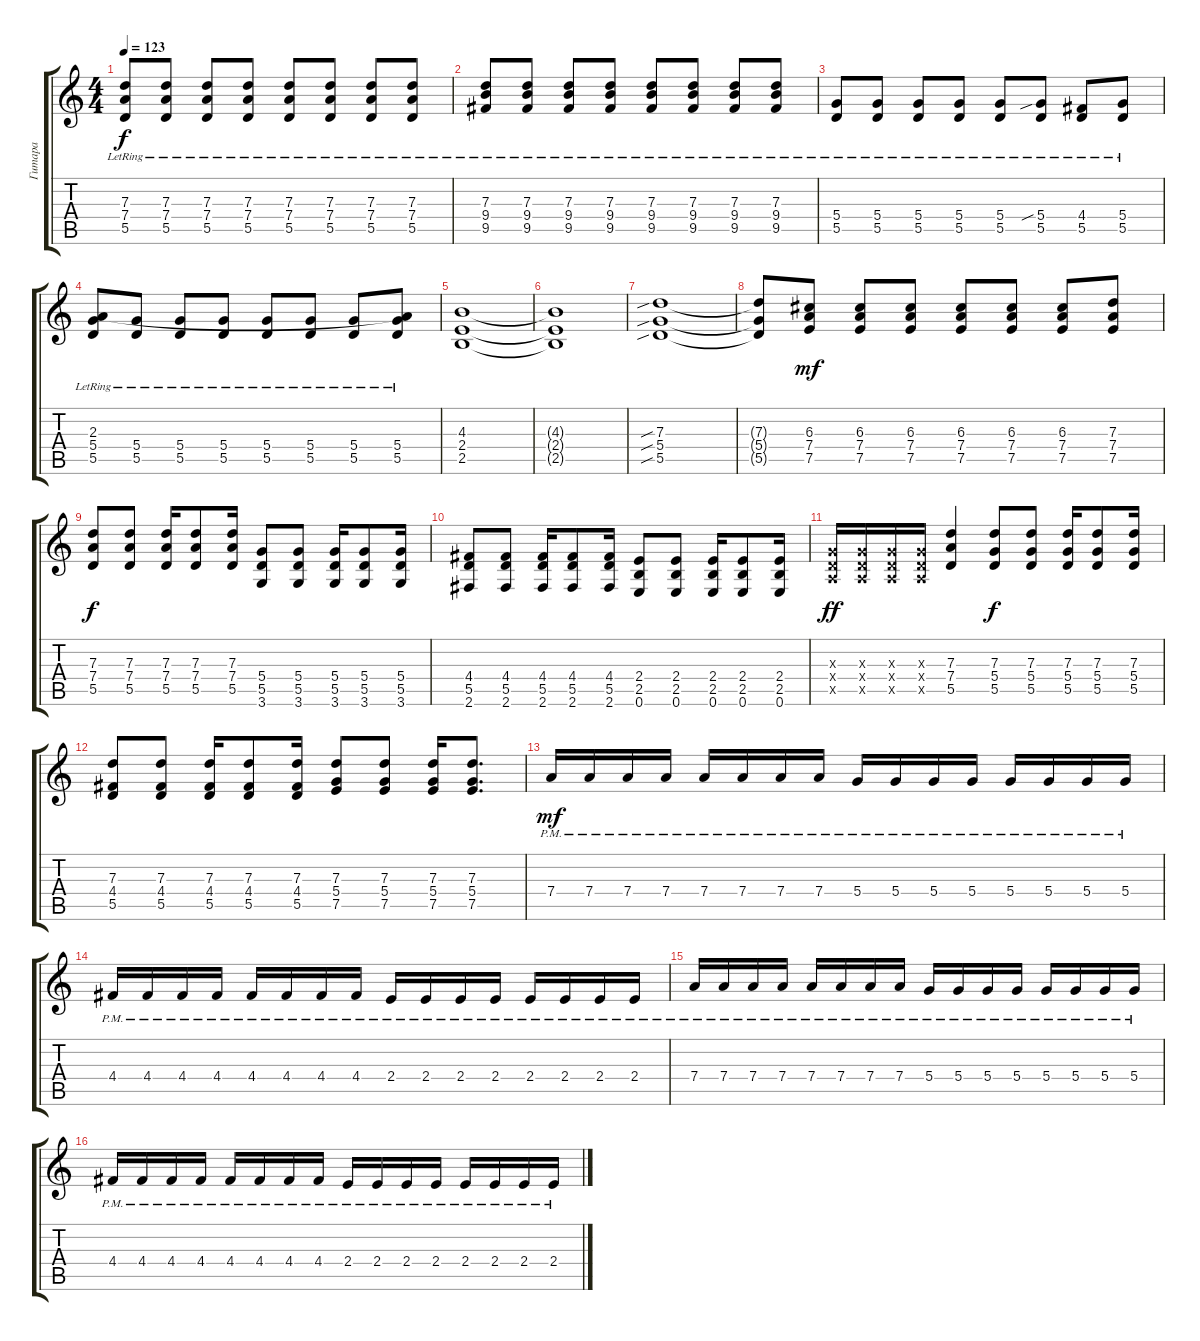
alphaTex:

\track ("Гитара" "Гитара") {instrument distortionguitar}
\staff {score tabs}
\tuning (E4 B3 G3 D3 A2 E2) {hide}
\ts (4 4)
\tempo 123
\clef g2
\ks c
(7.3{lr} 7.4{lr} 5.5{lr}).8{dy f} (7.3{lr} 7.4{lr} 5.5{lr}).8 (7.3{lr} 7.4{lr} 5.5{lr}).8 (7.3{lr} 7.4{lr} 5.5{lr}).8 (7.3{lr} 7.4{lr} 5.5{lr}).8 (7.3{lr} 7.4{lr} 5.5{lr}).8 (7.3{lr} 7.4{lr} 5.5{lr}).8 (7.3{lr} 7.4{lr} 5.5{lr}).8 |
(7.3{lr} 9.4{lr} 9.5{lr}).8 (7.3{lr} 9.4{lr} 9.5{lr}).8 (7.3{lr} 9.4{lr} 9.5{lr}).8 (7.3{lr} 9.4{lr} 9.5{lr}).8 (7.3{lr} 9.4{lr} 9.5{lr}).8 (7.3{lr} 9.4{lr} 9.5{lr}).8 (7.3{lr} 9.4{lr} 9.5{lr}).8 (7.3{lr} 9.4{lr} 9.5{lr}).8 |
(5.4{lr} 5.5{lr}).8 (5.4{lr} 5.5{lr}).8 (5.4{lr} 5.5{lr}).8 (5.4{lr} 5.5{lr}).8 (5.4{lr} 5.5{lr}).8 (5.4{sib lr} 5.5{lr}).8 (4.4{lr} 5.5{lr}).8 (5.4{lr} 5.5{lr}).8 |
(2.3{lr} 5.4{lr} 5.5{lr}).8 (5.4{lr} 5.5{lr}).8 (5.4{lr} 5.5{lr}).8 (5.4{lr} 5.5{lr}).8 (5.4{lr} 5.5{lr}).8 (5.4{lr} 5.5{lr}).8 (5.4{lr} 5.5{lr}).8 (2.3{t} 5.4{lr} 5.5{lr}).8 |
(4.3 2.4 2.5).1 |
(4.3{t} 2.4{t} 2.5{t}).1 |
(7.3{sib} 5.4{sib} 5.5{sib}).1 |
(7.3{t} 5.4{t} 5.5{t}).8 (6.3 7.4 7.5).8{dy mf} (6.3 7.4 7.5).8 (6.3 7.4 7.5).8 (6.3 7.4 7.5).8 (6.3 7.4 7.5).8 (6.3 7.4 7.5).8 (7.3 7.4 7.5).8 |
(7.3 7.4 5.5).8{dy f} (7.3 7.4 5.5).8 (7.3 7.4 5.5).16 (7.3 7.4 5.5).8 (7.3 7.4 5.5).16 (5.4 5.5 3.6).8 (5.4 5.5 3.6).8 (5.4 5.5 3.6).16 (5.4 5.5 3.6).8 (5.4 5.5 3.6).16 |
(4.4 5.5 2.6).8 (4.4 5.5 2.6).8 (4.4 5.5 2.6).16 (4.4 5.5 2.6).8 (4.4 5.5 2.6).16 (2.4 2.5 0.6).8 (2.4 2.5 0.6).8 (2.4 2.5 0.6).16 (2.4 2.5 0.6).8 (2.4 2.5 0.6).16 |
(0.3{x} 0.4{x} 0.5{x}).16{dy ff} (0.3{x} 0.4{x} 0.5{x}).16 (0.3{x} 0.4{x} 0.5{x}).16 (0.3{x} 0.4{x} 0.5{x}).16 (7.3 7.4 5.5).4 (7.3 5.4 5.5).8{dy f} (7.3 5.4 5.5).8 (7.3 5.4 5.5).16 (7.3 5.4 5.5).8 (7.3 5.4 5.5).16 |
(7.3 4.4 5.5).8 (7.3 4.4 5.5).8 (7.3 4.4 5.5).16 (7.3 4.4 5.5).8 (7.3 4.4 5.5).16 (7.3 5.4 7.5).8 (7.3 5.4 7.5).8 (7.3 5.4 7.5).16 (7.3 5.4 7.5).8{d} |
7.4{pm}.16{dy mf} 7.4{pm}.16 7.4{pm}.16 7.4{pm}.16 7.4{pm}.16 7.4{pm}.16 7.4{pm}.16 7.4{pm}.16 5.4{pm}.16 5.4{pm}.16 5.4{pm}.16 5.4{pm}.16 5.4{pm}.16 5.4{pm}.16 5.4{pm}.16 5.4{pm}.16 |
4.4{pm}.16 4.4{pm}.16 4.4{pm}.16 4.4{pm}.16 4.4{pm}.16 4.4{pm}.16 4.4{pm}.16 4.4{pm}.16 2.4{pm}.16 2.4{pm}.16 2.4{pm}.16 2.4{pm}.16 2.4{pm}.16 2.4{pm}.16 2.4{pm}.16 2.4{pm}.16 |
7.4{pm}.16 7.4{pm}.16 7.4{pm}.16 7.4{pm}.16 7.4{pm}.16 7.4{pm}.16 7.4{pm}.16 7.4{pm}.16 5.4{pm}.16 5.4{pm}.16 5.4{pm}.16 5.4{pm}.16 5.4{pm}.16 5.4{pm}.16 5.4{pm}.16 5.4{pm}.16 |
4.4{pm}.16 4.4{pm}.16 4.4{pm}.16 4.4{pm}.16 4.4{pm}.16 4.4{pm}.16 4.4{pm}.16 4.4{pm}.16 2.4{pm}.16 2.4{pm}.16 2.4{pm}.16 2.4{pm}.16 2.4{pm}.16 2.4{pm}.16 2.4{pm}.16 2.4{pm}.16
